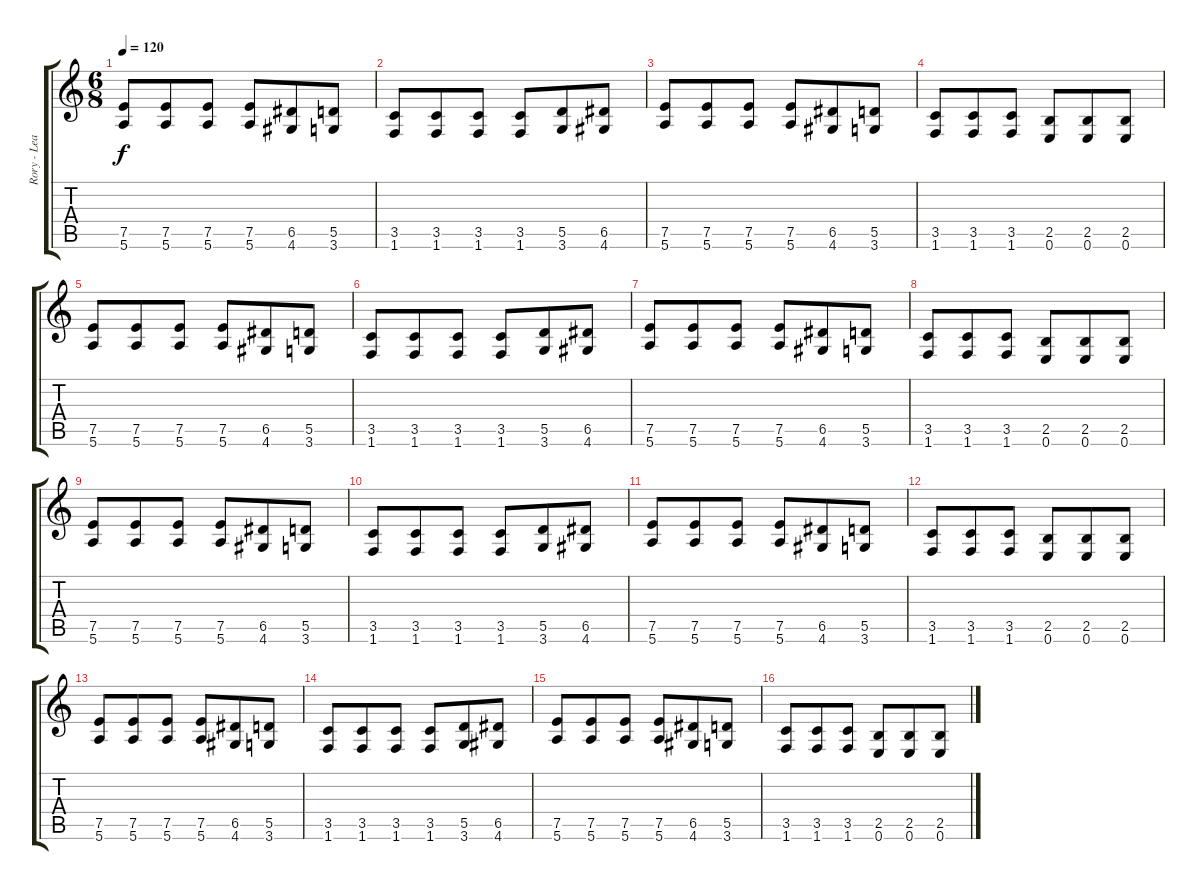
\track ("Rory - Lead Guitar" "Rory - Lea") {instrument distortionguitar}
\staff {score tabs}
\tuning (E4 B3 G3 D3 A2 E2) {hide}
\ts (6 8)
\tempo 120
\clef g2
\ks c
(7.5 5.6).8{dy f} (7.5 5.6).8 (7.5 5.6).8 (7.5 5.6).8 (6.5 4.6).8 (5.5 3.6).8 |
(3.5 1.6).8 (3.5 1.6).8 (3.5 1.6).8 (3.5 1.6).8 (5.5 3.6).8 (6.5 4.6).8 |
(7.5 5.6).8 (7.5 5.6).8 (7.5 5.6).8 (7.5 5.6).8 (6.5 4.6).8 (5.5 3.6).8 |
(3.5 1.6).8 (3.5 1.6).8 (3.5 1.6).8 (2.5 0.6).8 (2.5 0.6).8 (2.5 0.6).8 |
(7.5 5.6).8 (7.5 5.6).8 (7.5 5.6).8 (7.5 5.6).8 (6.5 4.6).8 (5.5 3.6).8 |
(3.5 1.6).8 (3.5 1.6).8 (3.5 1.6).8 (3.5 1.6).8 (5.5 3.6).8 (6.5 4.6).8 |
(7.5 5.6).8 (7.5 5.6).8 (7.5 5.6).8 (7.5 5.6).8 (6.5 4.6).8 (5.5 3.6).8 |
(3.5 1.6).8 (3.5 1.6).8 (3.5 1.6).8 (2.5 0.6).8 (2.5 0.6).8 (2.5 0.6).8 |
(7.5 5.6).8 (7.5 5.6).8 (7.5 5.6).8 (7.5 5.6).8 (6.5 4.6).8 (5.5 3.6).8 |
(3.5 1.6).8 (3.5 1.6).8 (3.5 1.6).8 (3.5 1.6).8 (5.5 3.6).8 (6.5 4.6).8 |
(7.5 5.6).8 (7.5 5.6).8 (7.5 5.6).8 (7.5 5.6).8 (6.5 4.6).8 (5.5 3.6).8 |
(3.5 1.6).8 (3.5 1.6).8 (3.5 1.6).8 (2.5 0.6).8 (2.5 0.6).8 (2.5 0.6).8 |
(7.5 5.6).8 (7.5 5.6).8 (7.5 5.6).8 (7.5 5.6).8 (6.5 4.6).8 (5.5 3.6).8 |
(3.5 1.6).8 (3.5 1.6).8 (3.5 1.6).8 (3.5 1.6).8 (5.5 3.6).8 (6.5 4.6).8 |
(7.5 5.6).8 (7.5 5.6).8 (7.5 5.6).8 (7.5 5.6).8 (6.5 4.6).8 (5.5 3.6).8 |
(3.5 1.6).8 (3.5 1.6).8 (3.5 1.6).8 (2.5 0.6).8 (2.5 0.6).8 (2.5 0.6).8
